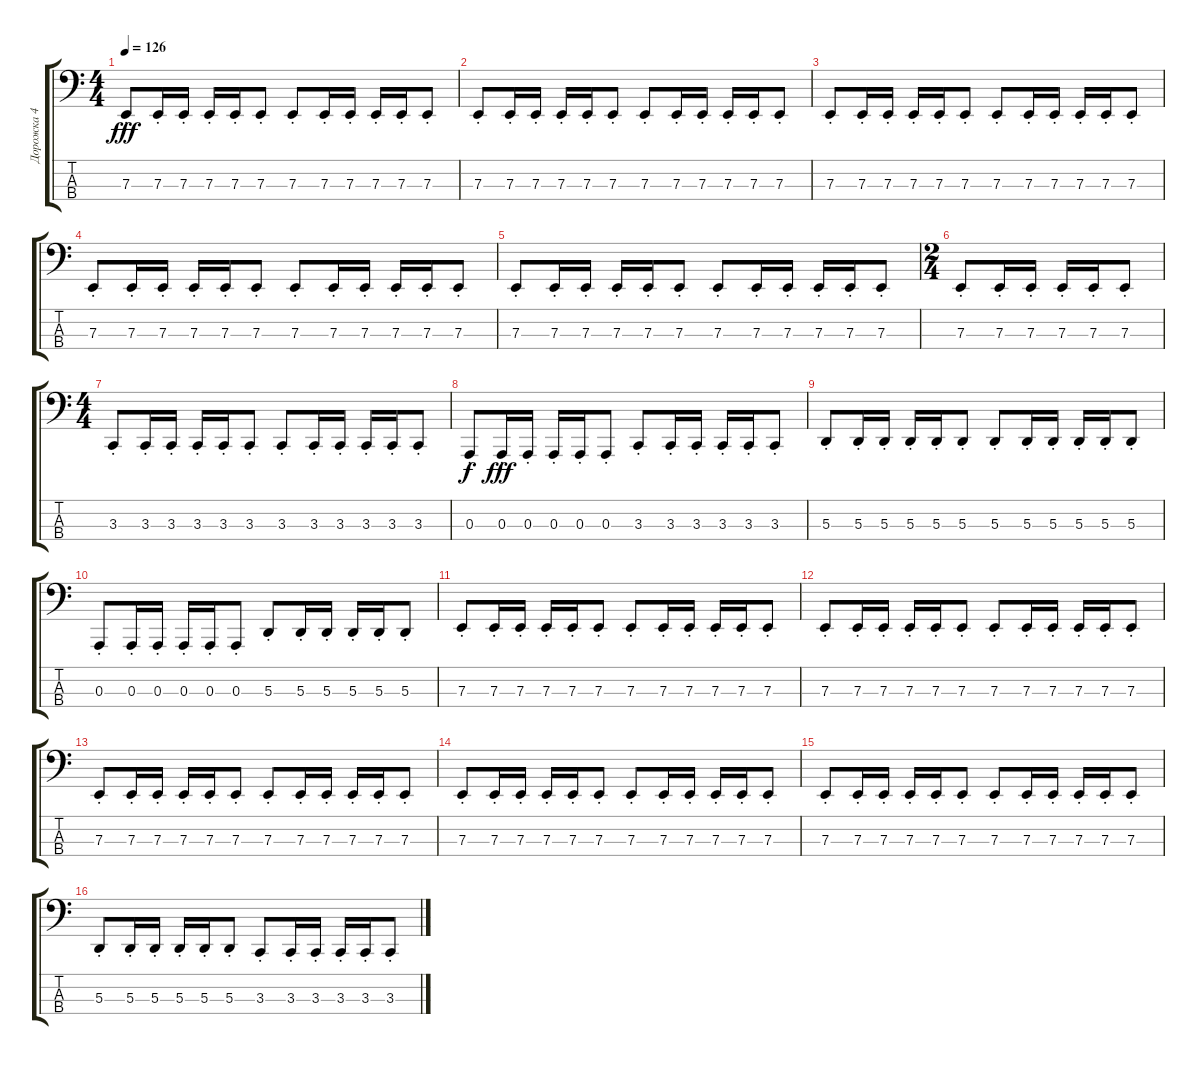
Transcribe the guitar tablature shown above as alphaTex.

\track ("Дорожка 4" "Дорожка 4") {instrument lead8bassandlead}
\staff {score tabs}
\tuning (G2 D2 A1 E1) {hide}
\ts (4 4)
\tempo 126
\clef f4
\ks c
7.3{st}.8{dy fff} 7.3{st}.16 7.3{st}.16 7.3{st}.16 7.3{st}.16 7.3{st}.8 7.3{st}.8 7.3{st}.16 7.3{st}.16 7.3{st}.16 7.3{st}.16 7.3{st}.8 |
7.3{st}.8 7.3{st}.16 7.3{st}.16 7.3{st}.16 7.3{st}.16 7.3{st}.8 7.3{st}.8 7.3{st}.16 7.3{st}.16 7.3{st}.16 7.3{st}.16 7.3{st}.8 |
7.3{st}.8 7.3{st}.16 7.3{st}.16 7.3{st}.16 7.3{st}.16 7.3{st}.8 7.3{st}.8 7.3{st}.16 7.3{st}.16 7.3{st}.16 7.3{st}.16 7.3{st}.8 |
7.3{st}.8 7.3{st}.16 7.3{st}.16 7.3{st}.16 7.3{st}.16 7.3{st}.8 7.3{st}.8 7.3{st}.16 7.3{st}.16 7.3{st}.16 7.3{st}.16 7.3{st}.8 |
7.3{st}.8 7.3{st}.16 7.3{st}.16 7.3{st}.16 7.3{st}.16 7.3{st}.8 7.3{st}.8 7.3{st}.16 7.3{st}.16 7.3{st}.16 7.3{st}.16 7.3{st}.8 |
\ts (2 4)
7.3{st}.8 7.3{st}.16 7.3{st}.16 7.3{st}.16 7.3{st}.16 7.3{st}.8 |
\ts (4 4)
3.3{st}.8 3.3{st}.16 3.3{st}.16 3.3{st}.16 3.3{st}.16 3.3{st}.8 3.3{st}.8 3.3{st}.16 3.3{st}.16 3.3{st}.16 3.3{st}.16 3.3{st}.8 |
0.3{st}.8{dy f} 0.3{st}.16{dy fff} 0.3{st}.16 0.3{st}.16 0.3{st}.16 0.3{st}.8 3.3{st}.8 3.3{st}.16 3.3{st}.16 3.3{st}.16 3.3{st}.16 3.3{st}.8 |
5.3{st}.8 5.3{st}.16 5.3{st}.16 5.3{st}.16 5.3{st}.16 5.3{st}.8 5.3{st}.8 5.3{st}.16 5.3{st}.16 5.3{st}.16 5.3{st}.16 5.3{st}.8 |
0.3{st}.8 0.3{st}.16 0.3{st}.16 0.3{st}.16 0.3{st}.16 0.3{st}.8 5.3{st}.8 5.3{st}.16 5.3{st}.16 5.3{st}.16 5.3{st}.16 5.3{st}.8 |
7.3{st}.8 7.3{st}.16 7.3{st}.16 7.3{st}.16 7.3{st}.16 7.3{st}.8 7.3{st}.8 7.3{st}.16 7.3{st}.16 7.3{st}.16 7.3{st}.16 7.3{st}.8 |
7.3{st}.8 7.3{st}.16 7.3{st}.16 7.3{st}.16 7.3{st}.16 7.3{st}.8 7.3{st}.8 7.3{st}.16 7.3{st}.16 7.3{st}.16 7.3{st}.16 7.3{st}.8 |
7.3{st}.8 7.3{st}.16 7.3{st}.16 7.3{st}.16 7.3{st}.16 7.3{st}.8 7.3{st}.8 7.3{st}.16 7.3{st}.16 7.3{st}.16 7.3{st}.16 7.3{st}.8 |
7.3{st}.8 7.3{st}.16 7.3{st}.16 7.3{st}.16 7.3{st}.16 7.3{st}.8 7.3{st}.8 7.3{st}.16 7.3{st}.16 7.3{st}.16 7.3{st}.16 7.3{st}.8 |
7.3{st}.8 7.3{st}.16 7.3{st}.16 7.3{st}.16 7.3{st}.16 7.3{st}.8 7.3{st}.8 7.3{st}.16 7.3{st}.16 7.3{st}.16 7.3{st}.16 7.3{st}.8 |
5.3{st}.8 5.3{st}.16 5.3{st}.16 5.3{st}.16 5.3{st}.16 5.3{st}.8 3.3{st}.8 3.3{st}.16 3.3{st}.16 3.3{st}.16 3.3{st}.16 3.3{st}.8
